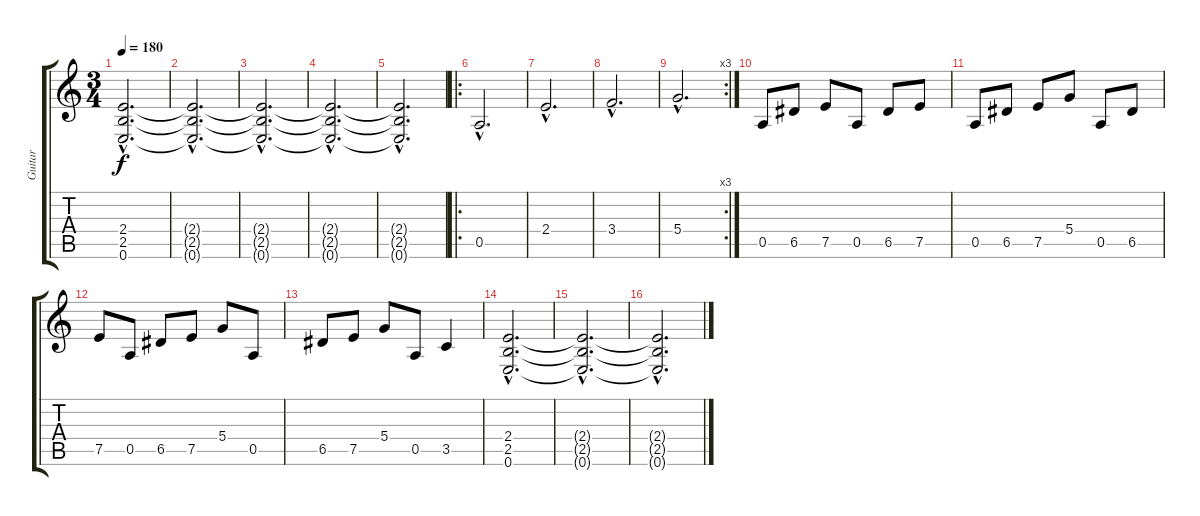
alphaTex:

\track ("Guitar" "Guitar") {instrument overdrivenguitar}
\staff {score tabs}
\tuning (E4 B3 G3 D3 A2 E2) {hide}
\ts (3 4)
\tempo 180
\clef g2
\ks c
(2.4{hac t} 2.5{hac t} 0.6{hac t}).2{d dy f} |
(2.4{hac t} 2.5{hac t} 0.6{hac t}).2{d} |
(2.4{hac t} 2.5{hac t} 0.6{hac t}).2{d} |
(2.4{hac t} 2.5{hac t} 0.6{hac t}).2{d} |
(2.4{hac t} 2.5{hac t} 0.6{hac t}).2{d} |
\ro
0.5{hac}.2{d} |
2.4{hac}.2{d} |
3.4{hac}.2{d} |
\rc 3
5.4{hac}.2{d} |
0.5.8 6.5.8 7.5.8 0.5.8 6.5.8 7.5.8 |
0.5.8 6.5.8 7.5.8 5.4.8 0.5.8 6.5.8 |
7.5.8 0.5.8 6.5.8 7.5.8 5.4.8 0.5.8 |
6.5.8 7.5.8 5.4.8 0.5.8 3.5.4 |
(2.4{hac} 2.5{hac} 0.6{hac}).2{d} |
(2.4{hac t} 2.5{hac t} 0.6{hac t}).2{d} |
(2.4{hac t} 2.5{hac t} 0.6{hac t}).2{d}
